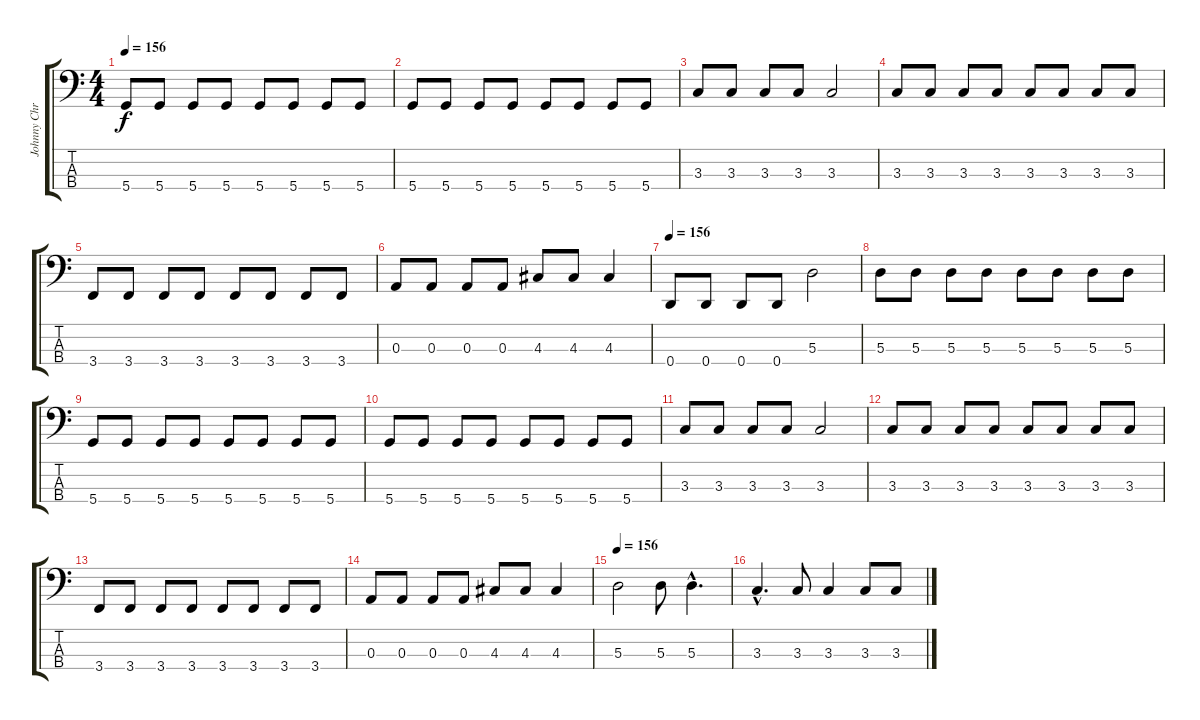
\track ("Johnny Christ" "Johnny Chr") {instrument electricbasspick}
\staff {score tabs}
\tuning (G2 D2 A1 D1) {hide}
\ts (4 4)
\tempo 156
\clef f4
\ks c
5.4.8{dy f} 5.4.8 5.4.8 5.4.8 5.4.8 5.4.8 5.4.8 5.4.8 |
5.4.8 5.4.8 5.4.8 5.4.8 5.4.8 5.4.8 5.4.8 5.4.8 |
3.3.8 3.3.8 3.3.8 3.3.8 3.3.2 |
3.3.8 3.3.8 3.3.8 3.3.8 3.3.8 3.3.8 3.3.8 3.3.8 |
3.4.8 3.4.8 3.4.8 3.4.8 3.4.8 3.4.8 3.4.8 3.4.8 |
0.3.8 0.3.8 0.3.8 0.3.8 4.3.8 4.3.8 4.3.4 |
\tempo 156
0.4.8 0.4.8 0.4.8 0.4.8 5.3.2 |
5.3.8 5.3.8 5.3.8 5.3.8 5.3.8 5.3.8 5.3.8 5.3.8 |
5.4.8 5.4.8 5.4.8 5.4.8 5.4.8 5.4.8 5.4.8 5.4.8 |
5.4.8 5.4.8 5.4.8 5.4.8 5.4.8 5.4.8 5.4.8 5.4.8 |
3.3.8 3.3.8 3.3.8 3.3.8 3.3.2 |
3.3.8 3.3.8 3.3.8 3.3.8 3.3.8 3.3.8 3.3.8 3.3.8 |
3.4.8 3.4.8 3.4.8 3.4.8 3.4.8 3.4.8 3.4.8 3.4.8 |
0.3.8 0.3.8 0.3.8 0.3.8 4.3.8 4.3.8 4.3.4 |
\tempo 156
5.3.2 5.3.8 5.3{hac}.4{d} |
3.3{hac}.4{d} 3.3.8 3.3.4 3.3.8 3.3.8
